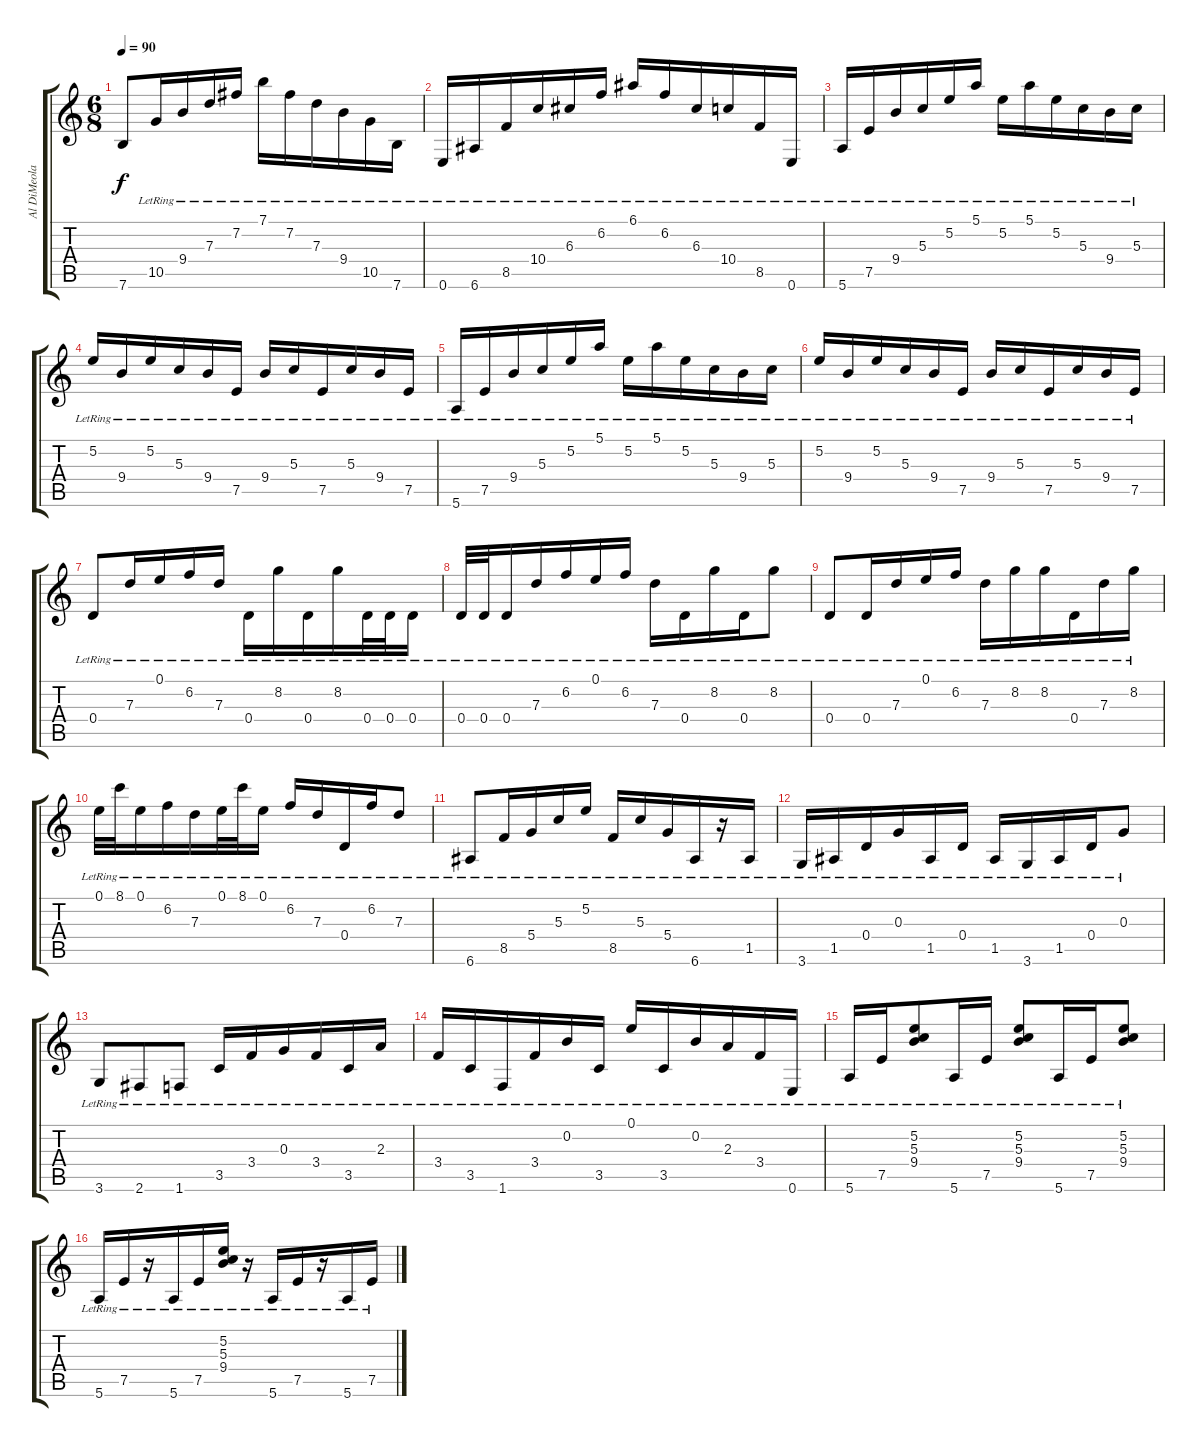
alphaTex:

\track ("Al DiMeola" "Al DiMeola") {instrument acousticguitarsteel}
\staff {score tabs}
\tuning (E4 B3 G3 D3 A2 E2) {hide}
\ts (6 8)
\tempo 90
\clef g2
\ks c
7.6{t}.8{dy f} 10.5{lr}.16 9.4{lr}.16 7.3{lr}.16 7.2{lr}.16 7.1{lr}.16 7.2{lr}.16 7.3{lr}.16 9.4{lr}.16 10.5{lr}.16 7.6{lr}.16 |
0.6{lr}.16 6.6{lr}.16 8.5{lr}.16 10.4{lr}.16 6.3{lr}.16 6.2{lr}.16 6.1{lr}.16 6.2{lr}.16 6.3{lr}.16 10.4{lr}.16 8.5{lr}.16 0.6{lr}.16 |
5.6{lr}.16 7.5{lr}.16 9.4{lr}.16 5.3{lr}.16 5.2{lr}.16 5.1{lr}.16 5.2{lr}.16 5.1{lr}.16 5.2{lr}.16 5.3{lr}.16 9.4{lr}.16 5.3{lr}.16 |
5.2{lr}.16 9.4{lr}.16 5.2{lr}.16 5.3{lr}.16 9.4{lr}.16 7.5{lr}.16 9.4{lr}.16 5.3{lr}.16 7.5{lr}.16 5.3{lr}.16 9.4{lr}.16 7.5{lr}.16 |
5.6{lr}.16 7.5{lr}.16 9.4{lr}.16 5.3{lr}.16 5.2{lr}.16 5.1{lr}.16 5.2{lr}.16 5.1{lr}.16 5.2{lr}.16 5.3{lr}.16 9.4{lr}.16 5.3{lr}.16 |
5.2{lr}.16 9.4{lr}.16 5.2{lr}.16 5.3{lr}.16 9.4{lr}.16 7.5{lr}.16 9.4{lr}.16 5.3{lr}.16 7.5{lr}.16 5.3{lr}.16 9.4{lr}.16 7.5{lr}.16 |
0.4{lr}.8 7.3{lr}.16 0.1{lr}.16 6.2{lr}.16 7.3{lr}.16 0.4{lr}.16 8.2{lr}.16 0.4{lr}.16 8.2{lr}.16 0.4{lr}.32 0.4{lr}.32 0.4{lr}.16 |
0.4{lr}.32 0.4{lr}.32 0.4{lr}.16 7.3{lr}.16 6.2{lr}.16 0.1{lr}.16 6.2{lr}.16 7.3{lr}.16 0.4{lr}.16 8.2{lr}.16 0.4{lr}.16 8.2{lr}.8 |
0.4{lr}.8 0.4{lr}.16 7.3{lr}.16 0.1{lr}.16 6.2{lr}.16 7.3{lr}.16 8.2{lr}.16 8.2{lr}.16 0.4{lr}.16 7.3{lr}.16 8.2{lr}.16 |
0.1{lr}.32 8.1{lr}.32 0.1{lr}.16 6.2{lr}.16 7.3{lr}.16 0.1{lr}.32 8.1{lr}.32 0.1{lr}.16 6.2{lr}.16 7.3{lr}.16 0.4{lr}.16 6.2{lr}.16 7.3{lr}.8 |
6.6{lr}.8 8.5{lr}.16 5.4{lr}.16 5.3{lr}.16 5.2{lr}.16 8.5{lr}.16 5.3{lr}.16 5.4{lr}.16 6.6{lr}.16 r.16 1.5{lr}.16 |
3.6{lr}.16 1.5{lr}.16 0.4{lr}.16 0.3{lr}.16 1.5{lr}.16 0.4{lr}.16 1.5{lr}.16 3.6{lr}.16 1.5{lr}.16 0.4{lr}.16 0.3{lr}.8 |
3.6{lr}.8 2.6{lr}.8 1.6{lr}.8 3.5{lr}.16 3.4{lr}.16 0.3{lr}.16 3.4{lr}.16 3.5{lr}.16 2.3{lr}.16 |
3.4{lr}.16 3.5{lr}.16 1.6{lr}.16 3.4{lr}.16 0.2{lr}.16 3.5{lr}.16 0.1{lr}.16 3.5{lr}.16 0.2{lr}.16 2.3{lr}.16 3.4{lr}.16 0.6{lr}.16 |
5.6{lr}.16 7.5{lr}.16 (5.2{lr} 5.3{lr} 9.4{lr}).8 5.6{lr}.16 7.5{lr}.16 (5.2{lr} 5.3{lr} 9.4{lr}).8 5.6{lr}.16 7.5{lr}.16 (5.2{lr} 5.3{lr} 9.4{lr}).8 |
5.6{lr}.16 7.5{lr}.16 r.16 5.6{lr}.16 7.5{lr}.16 (5.2{lr} 5.3{lr} 9.4{lr}).16 r.16 5.6{lr}.16 7.5{lr}.16 r.16 5.6{lr}.16 7.5{lr}.16
